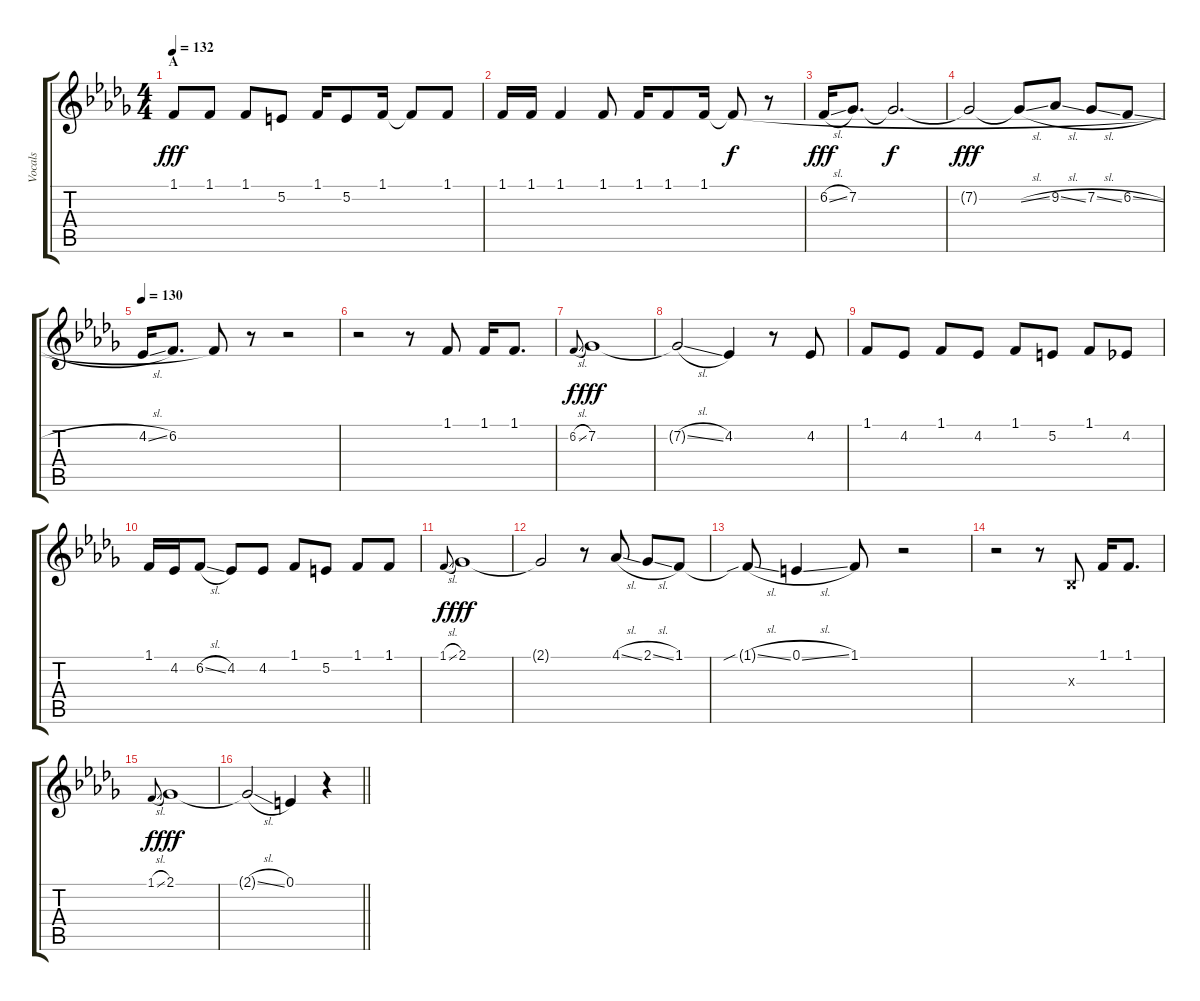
\track ("Vocals" "Vocals") {instrument voiceoohs}
\staff {score tabs}
\tuning (E4 B3 G3 D3 A2 E2) {hide}
\ts (4 4)
\section ("" "A")
\tempo 132
\clef g2
\ks db
1.1.8{dy fff} 1.1.8 1.1.8 5.2.8 1.1.16 5.2.8 1.1.16 1.1{t}.8 1.1.8 |
1.1.16 1.1.16 1.1.4 1.1.8 1.1.16 1.1.8 1.1.16 1.1{t}.8{dy f} r.8 |
6.2{sl}.16{dy fff} 7.2.8{d} 7.2{t}.2{d dy f} |
7.2{t}.2{dy fff} 7.2{sl t}.8 9.2{sl}.8 7.2{sl}.8 6.2{sl}.8 |
\tempo 130
4.2{sl}.16 6.2.8{d} 1.1{t}.8 r.8 r.2 |
r.2 r.8 1.1.8 1.1.16 1.1.8{d} |
6.2{sl}.8{gr onbeat dy f} 7.2.1{dy fff} |
7.2{sl t}.2 4.2.4 r.8 4.2.8 |
1.1.8 4.2.8 1.1.8 4.2.8 1.1.8 5.2.8 1.1.8 4.2.8 |
1.1.16 4.2.16 6.2{sl}.8 4.2.8 4.2.8 1.1.8 5.2.8 1.1.8 1.1.8 |
1.1{sl}.8{gr onbeat dy f} 2.1.1{dy fff} |
2.1{t}.2 r.8 4.1{sl}.8 2.1{sl}.8 1.1.8 |
1.1{sib sl t}.8 0.1{sl}.4 1.1.8 r.2 |
r.2 r.8 3.3{x}.8 1.1.16 1.1.8{d} |
1.1{sl}.8{gr onbeat dy f} 2.1.1{dy fff} |
\barLineRight lightlight
2.1{sl t}.2 0.1.4 r.4
